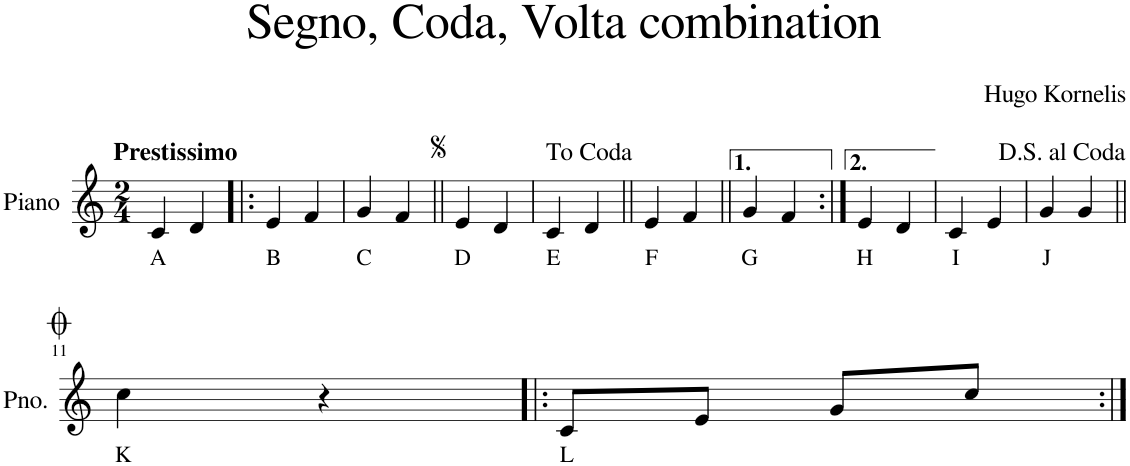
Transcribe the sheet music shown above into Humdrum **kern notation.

**kern	**text
*part1	*part1
*staff1	*staff1
*I"Piano	*
*I'Pno.	*
*clefG2	*
*k[]	*
*M2/4	*
=1	=1
!LO:TX:a:B:t=Prestissimo	!
!	!LO:LY:b
4c/	A
4d/	.
=2!|:	=2!|:
!	!LO:LY:b
4e/	B
4f/	.
=3	=3
!	!LO:LY:b
4g/	C
4f/	.
=4||	=4||
!	!LO:LY:b
4e/	D
4d/	.
=5	=5
!	!LO:LY:b
4c/	E
4d/	.
=6||	=6||
!	!LO:LY:b
4e/	F
4f/	.
=7||	=7||
!	!LO:LY:b
4g/	G
4f/	.
=8:|!	=8:|!
!	!LO:LY:b
4e/	H
4d/	.
=9	=9
!	!LO:LY:b
4c/	I
4e/	.
=10	=10
!	!LO:LY:b
4g/	J
4g/	.
!!LO:LB:g=z
=11||	=11||
!	!LO:LY:b
4cc\	K
4r	.
=12!|:	=12!|:
!	!LO:LY:b
8c/L	L
8e/J	.
8g/L	.
8cc/J	.
=:|!	=:|!
*-	*-
